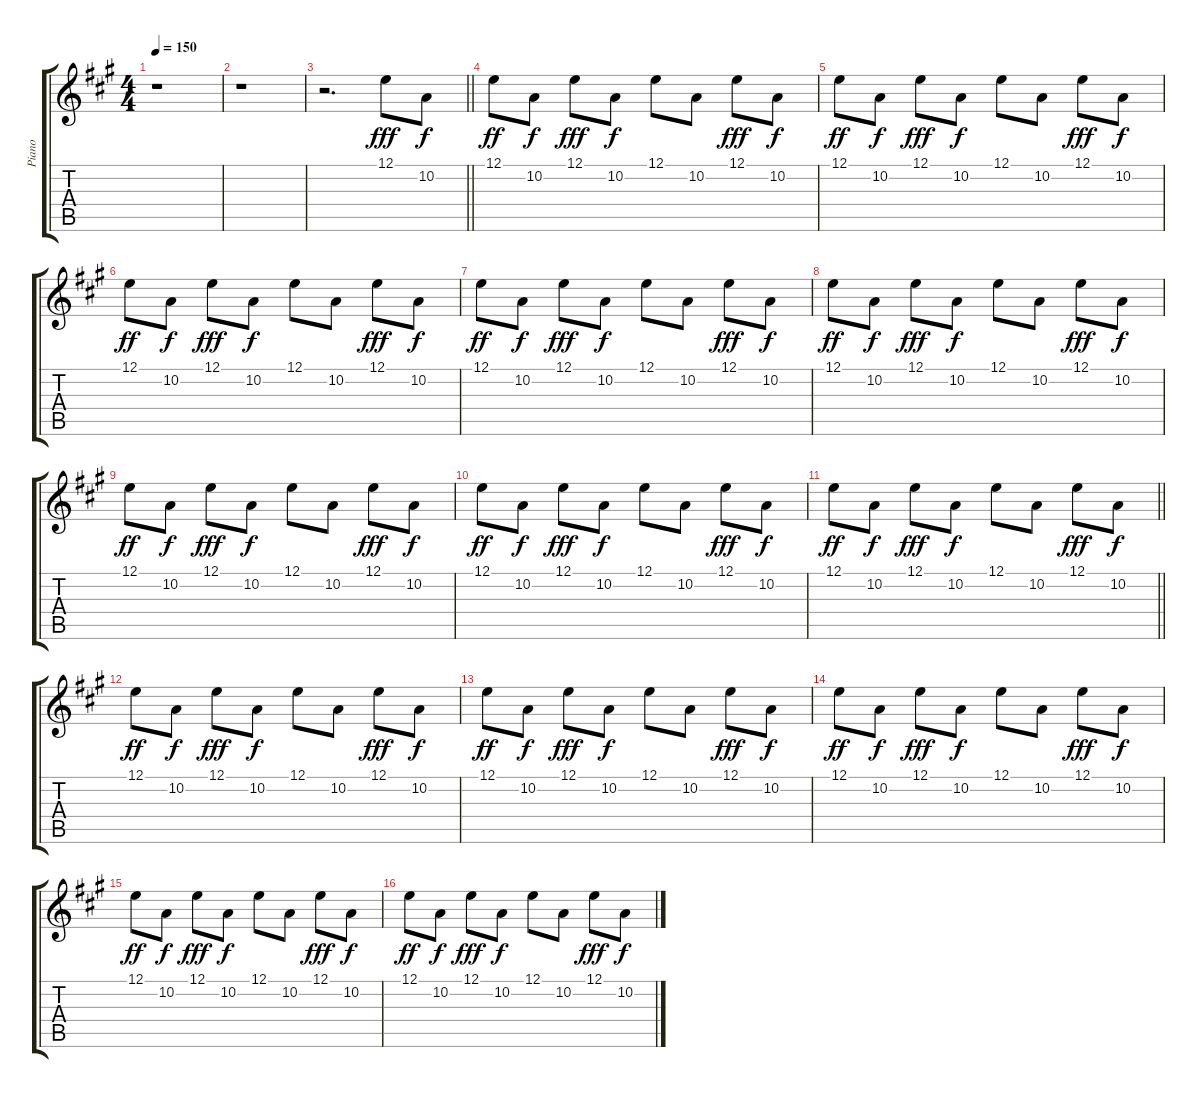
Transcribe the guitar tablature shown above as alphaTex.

\track ("Piano" "Piano") {instrument acousticgrandpiano}
\staff {score tabs}
\tuning (E4 B3 G3 D3 A2 E2) {hide}
\ts (4 4)
\tempo 150
\clef g2
\ks a
r.1{dy f} |
r.1 |
\barLineRight lightlight
r.2{d} 12.1.8{dy fff} 10.2.8{dy f} |
12.1.8{dy ff} 10.2.8{dy f} 12.1.8{dy fff} 10.2.8{dy f} 12.1.8 10.2.8 12.1.8{dy fff} 10.2.8{dy f} |
12.1.8{dy ff} 10.2.8{dy f} 12.1.8{dy fff} 10.2.8{dy f} 12.1.8 10.2.8 12.1.8{dy fff} 10.2.8{dy f} |
12.1.8{dy ff} 10.2.8{dy f} 12.1.8{dy fff} 10.2.8{dy f} 12.1.8 10.2.8 12.1.8{dy fff} 10.2.8{dy f} |
12.1.8{dy ff} 10.2.8{dy f} 12.1.8{dy fff} 10.2.8{dy f} 12.1.8 10.2.8 12.1.8{dy fff} 10.2.8{dy f} |
12.1.8{dy ff} 10.2.8{dy f} 12.1.8{dy fff} 10.2.8{dy f} 12.1.8 10.2.8 12.1.8{dy fff} 10.2.8{dy f} |
12.1.8{dy ff} 10.2.8{dy f} 12.1.8{dy fff} 10.2.8{dy f} 12.1.8 10.2.8 12.1.8{dy fff} 10.2.8{dy f} |
12.1.8{dy ff} 10.2.8{dy f} 12.1.8{dy fff} 10.2.8{dy f} 12.1.8 10.2.8 12.1.8{dy fff} 10.2.8{dy f} |
\barLineRight lightlight
12.1.8{dy ff} 10.2.8{dy f} 12.1.8{dy fff} 10.2.8{dy f} 12.1.8 10.2.8 12.1.8{dy fff} 10.2.8{dy f} |
12.1.8{dy ff} 10.2.8{dy f} 12.1.8{dy fff} 10.2.8{dy f} 12.1.8 10.2.8 12.1.8{dy fff} 10.2.8{dy f} |
12.1.8{dy ff} 10.2.8{dy f} 12.1.8{dy fff} 10.2.8{dy f} 12.1.8 10.2.8 12.1.8{dy fff} 10.2.8{dy f} |
12.1.8{dy ff} 10.2.8{dy f} 12.1.8{dy fff} 10.2.8{dy f} 12.1.8 10.2.8 12.1.8{dy fff} 10.2.8{dy f} |
12.1.8{dy ff} 10.2.8{dy f} 12.1.8{dy fff} 10.2.8{dy f} 12.1.8 10.2.8 12.1.8{dy fff} 10.2.8{dy f} |
12.1.8{dy ff} 10.2.8{dy f} 12.1.8{dy fff} 10.2.8{dy f} 12.1.8 10.2.8 12.1.8{dy fff} 10.2.8{dy f}
